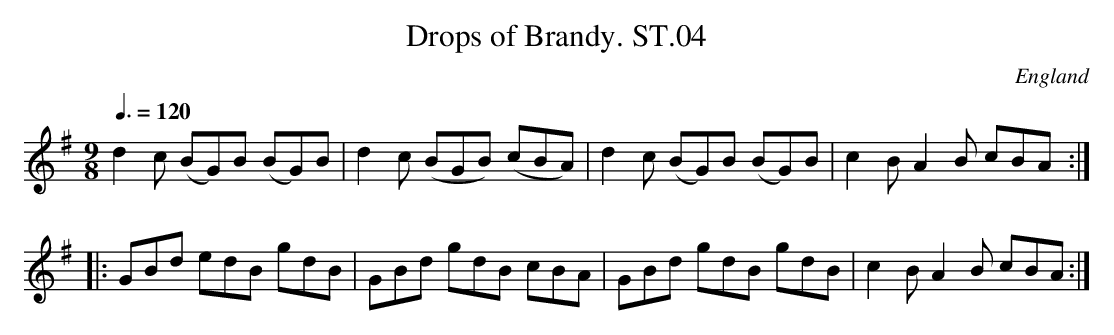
X:1
T:Drops of Brandy. ST.04
L:1/8
M:9/8
O:England
Q:3/8=120
K:G
d2c (BG)B (BG)B|d2c (BGB) (cBA)|d2c (BG)B (BG)B|c2B A2B cBA:|!
|:GBd edB gdB|GBd gdB cBA|GBd gdB gdB|c2B A2B cBA:|
